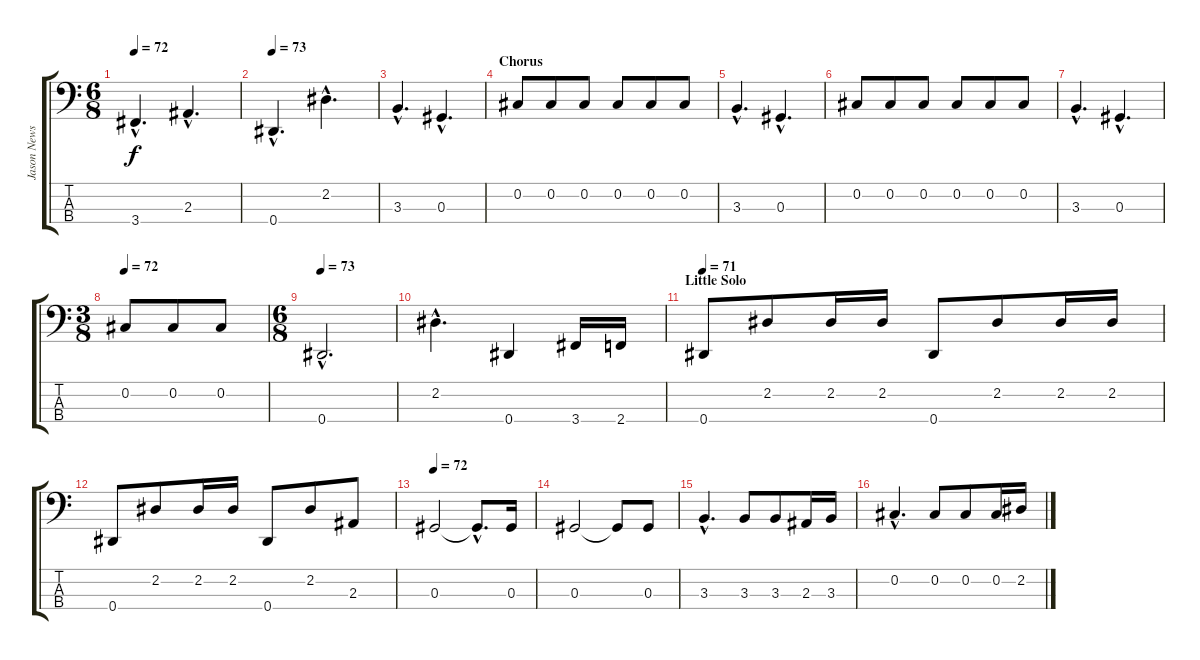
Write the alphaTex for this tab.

\track ("Jason Newsted (Bass)" "Jason News") {instrument electricbasspick}
\staff {score tabs}
\tuning (Gb2 Db2 Ab1 Eb1) {hide}
\ts (6 8)
\tempo 72
\clef f4
\ks c
3.4{hac}.4{d dy f} 2.3{hac}.4{d} |
\tempo 73
0.4{hac}.4{d} 2.2{hac}.4{d} |
3.3{hac}.4{d} 0.3{hac}.4{d} |
\section ("" "Chorus")
0.2.8 0.2.8 0.2.8 0.2.8 0.2.8 0.2.8 |
3.3{hac}.4{d} 0.3{hac}.4{d} |
0.2.8 0.2.8 0.2.8 0.2.8 0.2.8 0.2.8 |
3.3{hac}.4{d} 0.3{hac}.4{d} |
\ts (3 8)
\tempo 72
0.2.8 0.2.8 0.2.8 |
\ts (6 8)
\tempo 73
0.4{hac}.2{d} |
2.2{hac}.4{d} 0.4.4 3.4.16 2.4.16 |
\section ("" "Little Solo")
\tempo 71
0.4.8 2.2.8 2.2.16 2.2.16 0.4.8 2.2.8 2.2.16 2.2.16 |
0.4.8 2.2.8 2.2.16 2.2.16 0.4.8 2.2.8 2.3.8 |
\tempo 72
0.3.2 0.3{hac t}.8{d} 0.3.16 |
0.3.2 0.3{t}.8 0.3.8 |
3.3{hac}.4{d} 3.3.8 3.3.8 2.3.16 3.3.16 |
0.2{hac}.4{d} 0.2.8 0.2.8 0.2.16 2.2.16
